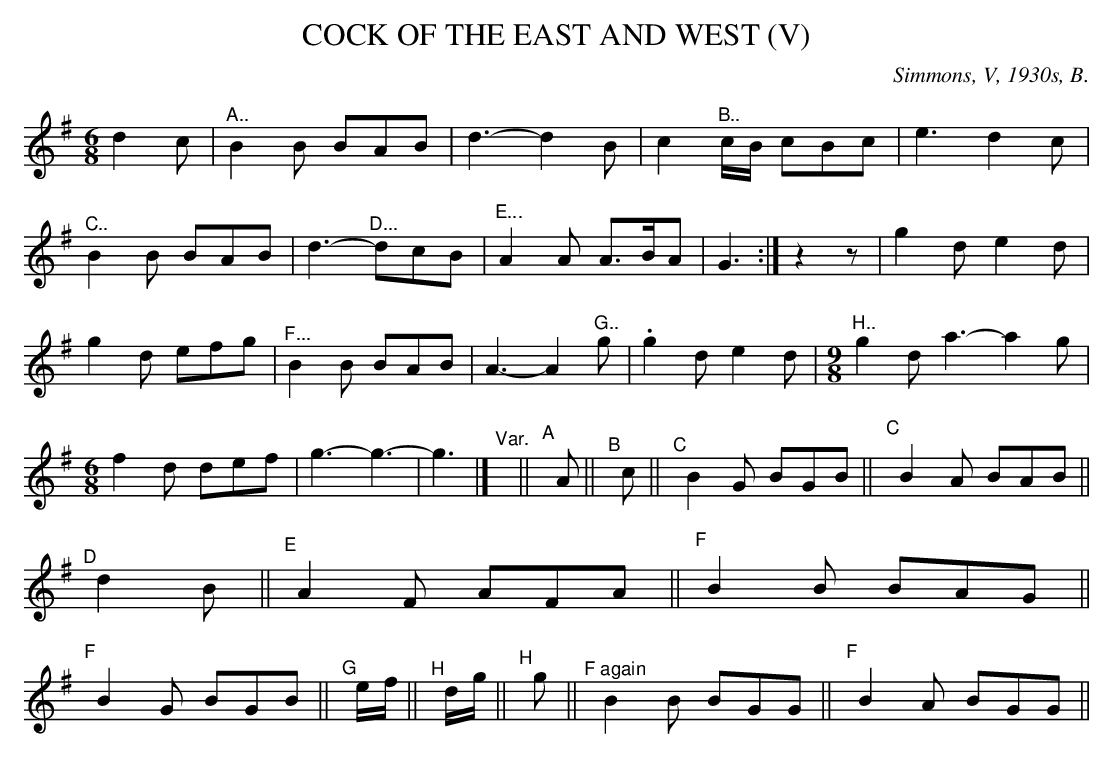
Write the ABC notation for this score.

X:1
T: COCK OF THE EAST AND WEST (V)
O: Simmons, V, 1930s, B.
M: 6/8
L: 1/8
K: G
d2c | "^A.."B2B BAB | d3- d2B | c2"^B.."c/B/ cBc | e3 d2c | "^C.."B2B BAB |
d3- "^D..."dcB | "^E..."A2A A>BA | G3 :| z2z | g2d e2d | g2d efg | "^F..."B2B BAB |
A3- A2"^G.."g | .g2d e2d |[M:9/8]"^H.."g2d a3- a2g |[M:6/8] f2d def | g3- g3- | g3 |]
"Var."y ||\
"^A"y A || "^B"y c || "^C"y B2G BGB || "^C"y B2A BAB || "^D"y d2B || "^E"y A2F AFA || "^F"y B2B BAG ||
"^F"y B2G BGB || "^G"y e/f/ || "^H"y d/g/ ||  "^H"y g || "^F again"y B2B BGG || "^F"y B2A BGG ||
